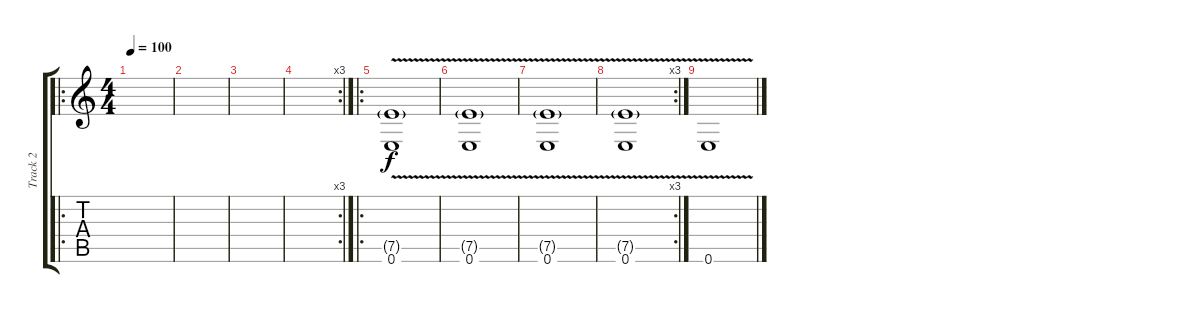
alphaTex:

\track ("Track 2" "Track 2") {instrument banjo}
\staff {score tabs}
\tuning (E4 B3 G3 D3 A2 E2) {hide}
\displaytranspose 12
\ro
\ts (4 4)
\tempo 100
\clef g2
\ks c
|
|
|
\rc 3
|
\ro
(7.5{g} 0.6{v}).1 |
(7.5{g} 0.6{v}).1 |
(7.5{g} 0.6{v}).1 |
\rc 3
(7.5{g} 0.6{v}).1 |
0.6{v}.1{dy f}
